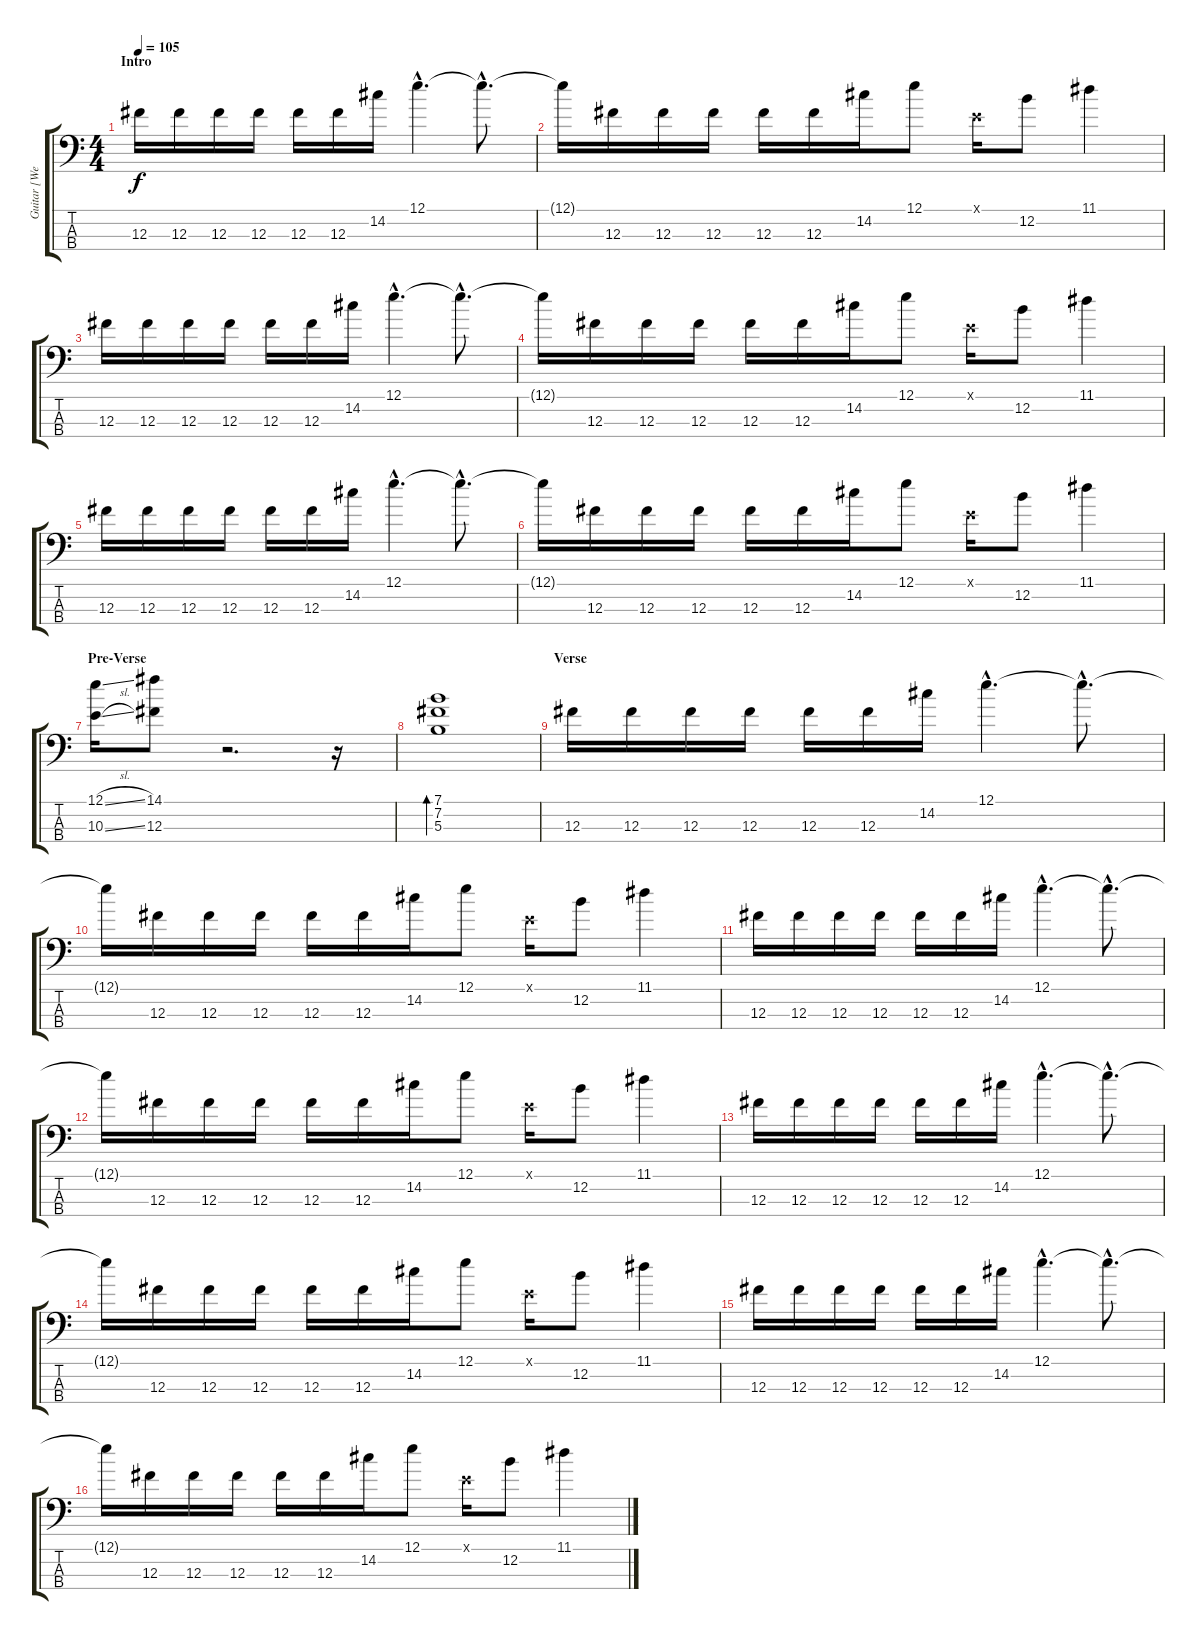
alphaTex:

\track ("Guitar [Wes Borland]" "Guitar [We") {instrument electricguitarclean}
\staff {score tabs}
\tuning (E3 B2 Gb2 Gb1) {hide}
\ts (4 4)
\section ("" "Intro")
\tempo 105
\clef f4
\ks c
12.3.16{dy f instrument electricguitarclean} 12.3.16 12.3.16 12.3.16 12.3.16 12.3.16 14.2.16 12.1{hac}.4{d} 12.1{hac t}.8{d} |
12.1{t}.16 12.3.16 12.3.16 12.3.16 12.3.16 12.3.16 14.2.16 12.1.8 0.1{x}.16 12.2.8 11.1.4 |
12.3.16 12.3.16 12.3.16 12.3.16 12.3.16 12.3.16 14.2.16 12.1{hac}.4{d} 12.1{hac t}.8{d} |
12.1{t}.16 12.3.16 12.3.16 12.3.16 12.3.16 12.3.16 14.2.16 12.1.8 0.1{x}.16 12.2.8 11.1.4 |
12.3.16 12.3.16 12.3.16 12.3.16 12.3.16 12.3.16 14.2.16 12.1{hac}.4{d} 12.1{hac t}.8{d} |
12.1{t}.16 12.3.16 12.3.16 12.3.16 12.3.16 12.3.16 14.2.16 12.1.8 0.1{x}.16 12.2.8 11.1.4 |
\section ("" "Pre-Verse")
(12.1{sl} 10.3{sl}).16 (14.1 12.3).8 r.2{d} r.16 |
(7.1 7.2 5.3).1{bd 120} |
\section ("" "Verse")
12.3.16 12.3.16 12.3.16 12.3.16 12.3.16 12.3.16 14.2.16 12.1{hac}.4{d} 12.1{hac t}.8{d} |
12.1{t}.16 12.3.16 12.3.16 12.3.16 12.3.16 12.3.16 14.2.16 12.1.8 0.1{x}.16 12.2.8 11.1.4 |
12.3.16 12.3.16 12.3.16 12.3.16 12.3.16 12.3.16 14.2.16 12.1{hac}.4{d} 12.1{hac t}.8{d} |
12.1{t}.16 12.3.16 12.3.16 12.3.16 12.3.16 12.3.16 14.2.16 12.1.8 0.1{x}.16 12.2.8 11.1.4 |
12.3.16 12.3.16 12.3.16 12.3.16 12.3.16 12.3.16 14.2.16 12.1{hac}.4{d} 12.1{hac t}.8{d} |
12.1{t}.16 12.3.16 12.3.16 12.3.16 12.3.16 12.3.16 14.2.16 12.1.8 0.1{x}.16 12.2.8 11.1.4 |
12.3.16 12.3.16 12.3.16 12.3.16 12.3.16 12.3.16 14.2.16 12.1{hac}.4{d} 12.1{hac t}.8{d} |
12.1{t}.16 12.3.16 12.3.16 12.3.16 12.3.16 12.3.16 14.2.16 12.1.8 0.1{x}.16 12.2.8 11.1.4
